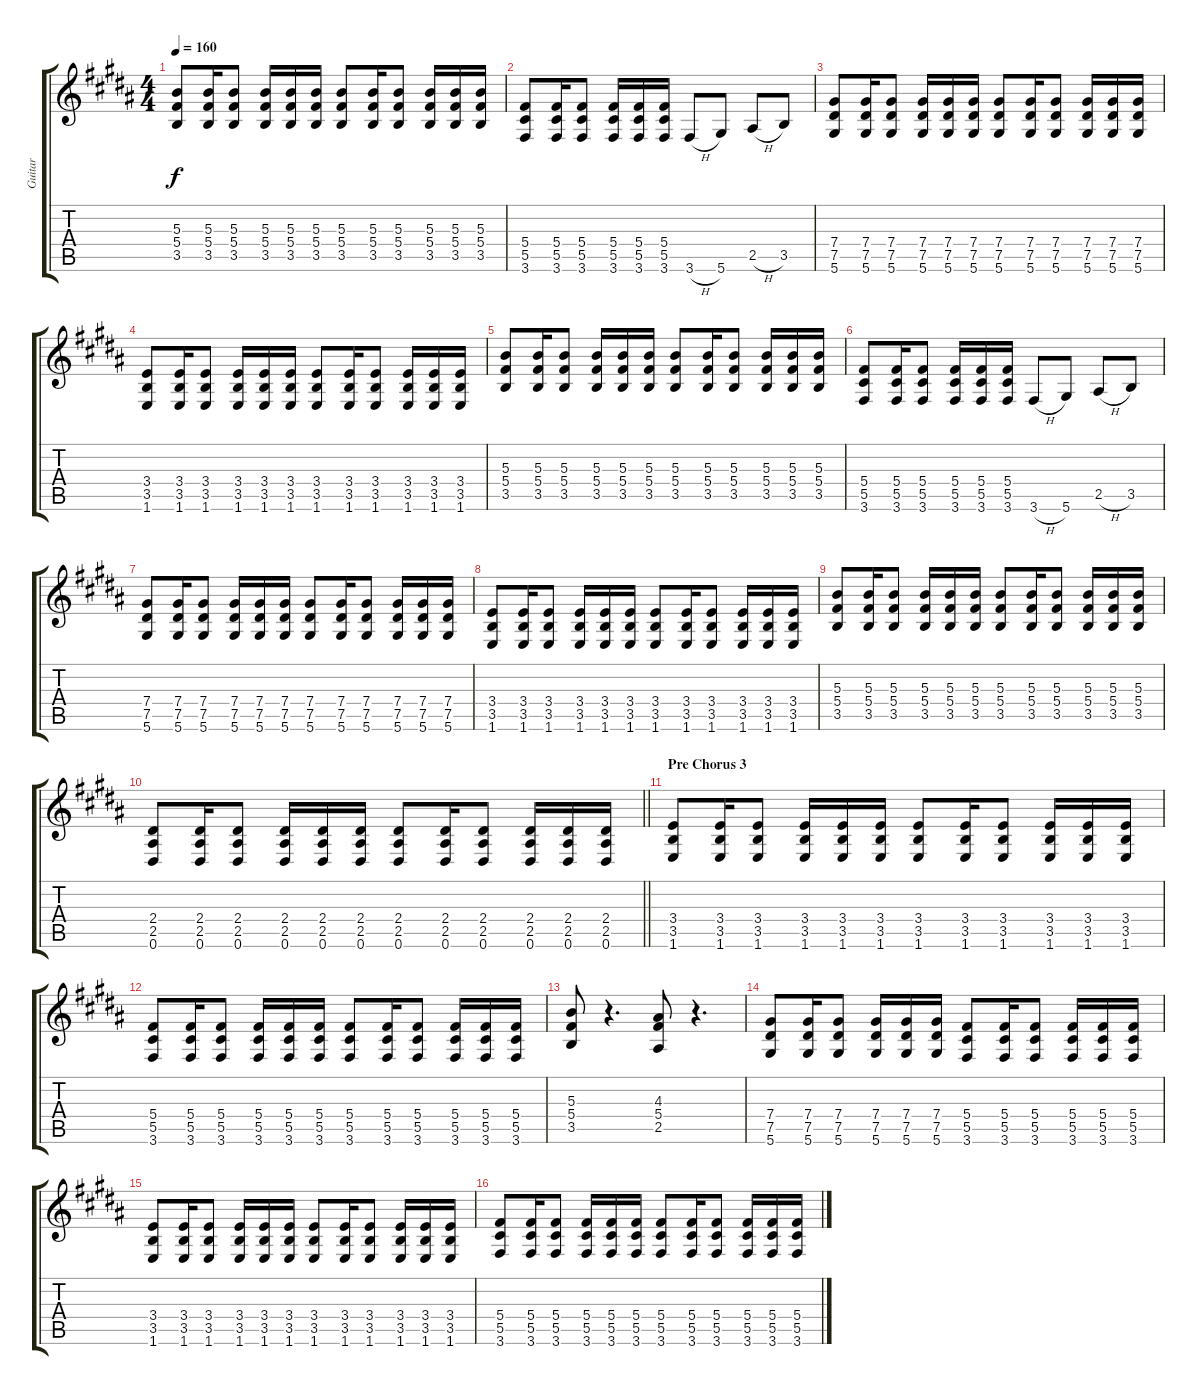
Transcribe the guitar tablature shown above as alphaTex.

\track ("Guitar" "Guitar") {instrument distortionguitar}
\staff {score tabs}
\tuning (Eb4 Bb3 Gb3 Db3 Ab2 Eb2) {hide}
\ts (4 4)
\tempo 160
\clef g2
\ks g#minor
(5.3 5.4 3.5).8{dy f} (5.3 5.4 3.5).16 (5.3 5.4 3.5).8 (5.3 5.4 3.5).16 (5.3 5.4 3.5).16 (5.3 5.4 3.5).16 (5.3 5.4 3.5).8 (5.3 5.4 3.5).16 (5.3 5.4 3.5).8 (5.3 5.4 3.5).16 (5.3 5.4 3.5).16 (5.3 5.4 3.5).16 |
(5.4 5.5 3.6).8 (5.4 5.5 3.6).16 (5.4 5.5 3.6).8 (5.4 5.5 3.6).16 (5.4 5.5 3.6).16 (5.4 5.5 3.6).16 3.6{h}.8 5.6.8 2.5{h}.8 3.5.8 |
(7.4 7.5 5.6).8 (7.4 7.5 5.6).16 (7.4 7.5 5.6).8 (7.4 7.5 5.6).16 (7.4 7.5 5.6).16 (7.4 7.5 5.6).16 (7.4 7.5 5.6).8 (7.4 7.5 5.6).16 (7.4 7.5 5.6).8 (7.4 7.5 5.6).16 (7.4 7.5 5.6).16 (7.4 7.5 5.6).16 |
(3.4 3.5 1.6).8 (3.4 3.5 1.6).16 (3.4 3.5 1.6).8 (3.4 3.5 1.6).16 (3.4 3.5 1.6).16 (3.4 3.5 1.6).16 (3.4 3.5 1.6).8 (3.4 3.5 1.6).16 (3.4 3.5 1.6).8 (3.4 3.5 1.6).16 (3.4 3.5 1.6).16 (3.4 3.5 1.6).16 |
(5.3 5.4 3.5).8 (5.3 5.4 3.5).16 (5.3 5.4 3.5).8 (5.3 5.4 3.5).16 (5.3 5.4 3.5).16 (5.3 5.4 3.5).16 (5.3 5.4 3.5).8 (5.3 5.4 3.5).16 (5.3 5.4 3.5).8 (5.3 5.4 3.5).16 (5.3 5.4 3.5).16 (5.3 5.4 3.5).16 |
(5.4 5.5 3.6).8 (5.4 5.5 3.6).16 (5.4 5.5 3.6).8 (5.4 5.5 3.6).16 (5.4 5.5 3.6).16 (5.4 5.5 3.6).16 3.6{h}.8 5.6.8 2.5{h}.8 3.5.8 |
(7.4 7.5 5.6).8 (7.4 7.5 5.6).16 (7.4 7.5 5.6).8 (7.4 7.5 5.6).16 (7.4 7.5 5.6).16 (7.4 7.5 5.6).16 (7.4 7.5 5.6).8 (7.4 7.5 5.6).16 (7.4 7.5 5.6).8 (7.4 7.5 5.6).16 (7.4 7.5 5.6).16 (7.4 7.5 5.6).16 |
(3.4 3.5 1.6).8 (3.4 3.5 1.6).16 (3.4 3.5 1.6).8 (3.4 3.5 1.6).16 (3.4 3.5 1.6).16 (3.4 3.5 1.6).16 (3.4 3.5 1.6).8 (3.4 3.5 1.6).16 (3.4 3.5 1.6).8 (3.4 3.5 1.6).16 (3.4 3.5 1.6).16 (3.4 3.5 1.6).16 |
(5.3 5.4 3.5).8 (5.3 5.4 3.5).16 (5.3 5.4 3.5).8 (5.3 5.4 3.5).16 (5.3 5.4 3.5).16 (5.3 5.4 3.5).16 (5.3 5.4 3.5).8 (5.3 5.4 3.5).16 (5.3 5.4 3.5).8 (5.3 5.4 3.5).16 (5.3 5.4 3.5).16 (5.3 5.4 3.5).16 |
\barLineRight lightlight
(2.4 2.5 0.6).8 (2.4 2.5 0.6).16 (2.4 2.5 0.6).8 (2.4 2.5 0.6).16 (2.4 2.5 0.6).16 (2.4 2.5 0.6).16 (2.4 2.5 0.6).8 (2.4 2.5 0.6).16 (2.4 2.5 0.6).8 (2.4 2.5 0.6).16 (2.4 2.5 0.6).16 (2.4 2.5 0.6).16 |
\section ("" "Pre Chorus 3")
(3.4 3.5 1.6).8 (3.4 3.5 1.6).16 (3.4 3.5 1.6).8 (3.4 3.5 1.6).16 (3.4 3.5 1.6).16 (3.4 3.5 1.6).16 (3.4 3.5 1.6).8 (3.4 3.5 1.6).16 (3.4 3.5 1.6).8 (3.4 3.5 1.6).16 (3.4 3.5 1.6).16 (3.4 3.5 1.6).16 |
(5.4 5.5 3.6).8 (5.4 5.5 3.6).16 (5.4 5.5 3.6).8 (5.4 5.5 3.6).16 (5.4 5.5 3.6).16 (5.4 5.5 3.6).16 (5.4 5.5 3.6).8 (5.4 5.5 3.6).16 (5.4 5.5 3.6).8 (5.4 5.5 3.6).16 (5.4 5.5 3.6).16 (5.4 5.5 3.6).16 |
(5.3 5.4 3.5).8 r.4{d} (4.3 5.4 2.5).8 r.4{d} |
(7.4 7.5 5.6).8 (7.4 7.5 5.6).16 (7.4 7.5 5.6).8 (7.4 7.5 5.6).16 (7.4 7.5 5.6).16 (7.4 7.5 5.6).16 (5.4 5.5 3.6).8 (5.4 5.5 3.6).16 (5.4 5.5 3.6).8 (5.4 5.5 3.6).16 (5.4 5.5 3.6).16 (5.4 5.5 3.6).16 |
(3.4 3.5 1.6).8 (3.4 3.5 1.6).16 (3.4 3.5 1.6).8 (3.4 3.5 1.6).16 (3.4 3.5 1.6).16 (3.4 3.5 1.6).16 (3.4 3.5 1.6).8 (3.4 3.5 1.6).16 (3.4 3.5 1.6).8 (3.4 3.5 1.6).16 (3.4 3.5 1.6).16 (3.4 3.5 1.6).16 |
(5.4 5.5 3.6).8 (5.4 5.5 3.6).16 (5.4 5.5 3.6).8 (5.4 5.5 3.6).16 (5.4 5.5 3.6).16 (5.4 5.5 3.6).16 (5.4 5.5 3.6).8 (5.4 5.5 3.6).16 (5.4 5.5 3.6).8 (5.4 5.5 3.6).16 (5.4 5.5 3.6).16 (5.4 5.5 3.6).16
